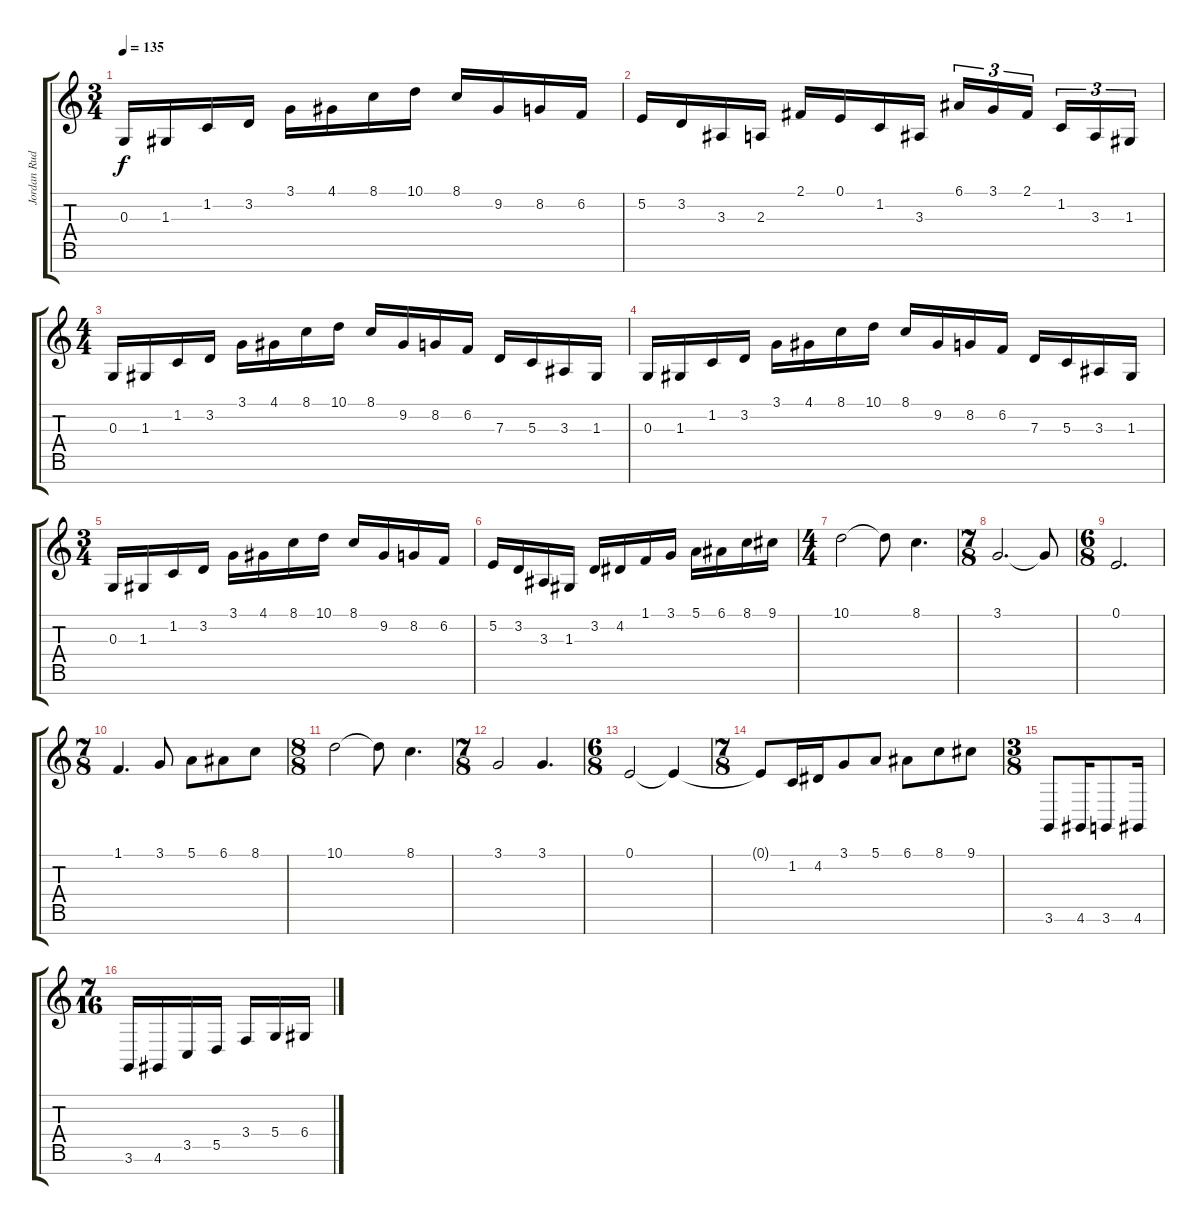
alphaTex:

\track ("Jordan Rudess Lead 2 (Dual Voice)" "Jordan Rud") {instrument lead2sawtooth}
\staff {score tabs}
\tuning (E4 B3 G3 D3 A2 E2 B1) {hide}
\ts (3 4)
\tempo 135
\clef g2
\ks c
0.3.16{dy f} 1.3.16 1.2.16 3.2.16 3.1.16 4.1.16 8.1.16 10.1.16 8.1.16 9.2.16 8.2.16 6.2.16 |
5.2.16 3.2.16 3.3.16 2.3.16 2.1.16 0.1.16 1.2.16 3.3.16 6.1.16{tu (3 2)} 3.1.16{tu (3 2)} 2.1.16{tu (3 2) beam splitsecondary} 1.2.16{tu (3 2)} 3.3.16{tu (3 2)} 1.3.16{tu (3 2)} |
\ts (4 4)
0.3.16{volume 14} 1.3.16 1.2.16 3.2.16 3.1.16 4.1.16 8.1.16 10.1.16 8.1.16 9.2.16 8.2.16 6.2.16 7.3.16 5.3.16 3.3.16 1.3.16 |
0.3.16 1.3.16 1.2.16 3.2.16 3.1.16 4.1.16 8.1.16 10.1.16 8.1.16 9.2.16 8.2.16 6.2.16 7.3.16 5.3.16 3.3.16 1.3.16 |
\ts (3 4)
0.3.16 1.3.16 1.2.16 3.2.16 3.1.16 4.1.16 8.1.16 10.1.16 8.1.16 9.2.16 8.2.16 6.2.16 |
5.2.16 3.2.16 3.3.16 1.3.16 3.2.16 4.2.16 1.1.16 3.1.16 5.1.16 6.1.16 8.1.16 9.1.16 |
\ts (4 4)
10.1.2{volume 12 instrument stringensemble1} 10.1{t}.8 8.1.4{d} |
\ts (7 8)
3.1.2{d} 3.1{t}.8 |
\ts (6 8)
0.1.2{d} |
\ts (7 8)
1.1.4{d} 3.1.8 5.1.8 6.1.8 8.1.8 |
\ts (8 8)
10.1.2 10.1{t}.8 8.1.4{d} |
\ts (7 8)
3.1.2 3.1.4{d} |
\ts (6 8)
0.1.2 0.1{t}.4 |
\ts (7 8)
0.1{t}.8 1.2.16 4.2.16 3.1.8 5.1.8 6.1.8 8.1.8 9.1.8 |
\ts (3 8)
3.6.8{volume 10 instrument lead2sawtooth} 4.6.16 3.6.8 4.6.16 |
\ts (7 16)
3.6.16 4.6.16 3.5.16 5.5.16 3.4.16 5.4.16 6.4.16
